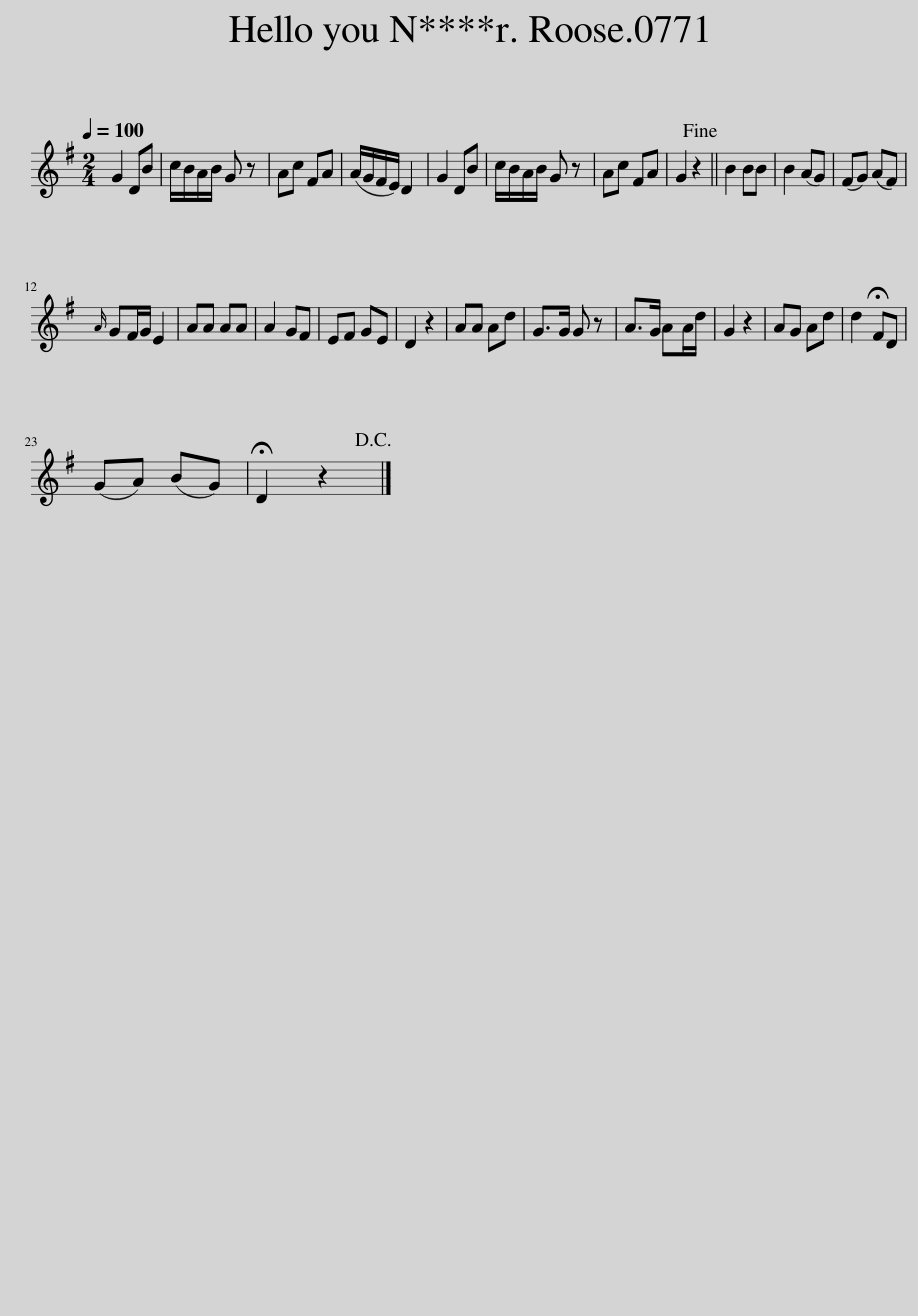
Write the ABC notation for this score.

X:1
L:1/8
Q:1/4=100
M:2/4
I:linebreak $
K:G
V:1 treble
V:1
 G2 DB | c/B/A/B/ G z | Ac FA | (A/G/F/E/) D2 | G2 DB | %5
 c/B/A/B/ G z | Ac FA | G2 z2!fine! || B2 BB | B2 (AG) | %10
 (FG) (AF) |${A} GF/G/ E2 | AA AA | A2 GF | EF GE | %15
 D2 z2 | AA Ad | G>G G z | A>G AA/d/ | G2 z2 | %20
 AG Ad | d2 !fermata!FD |$ (GA) (BG) | !fermata!D2 z2!D.C.! |] %24
